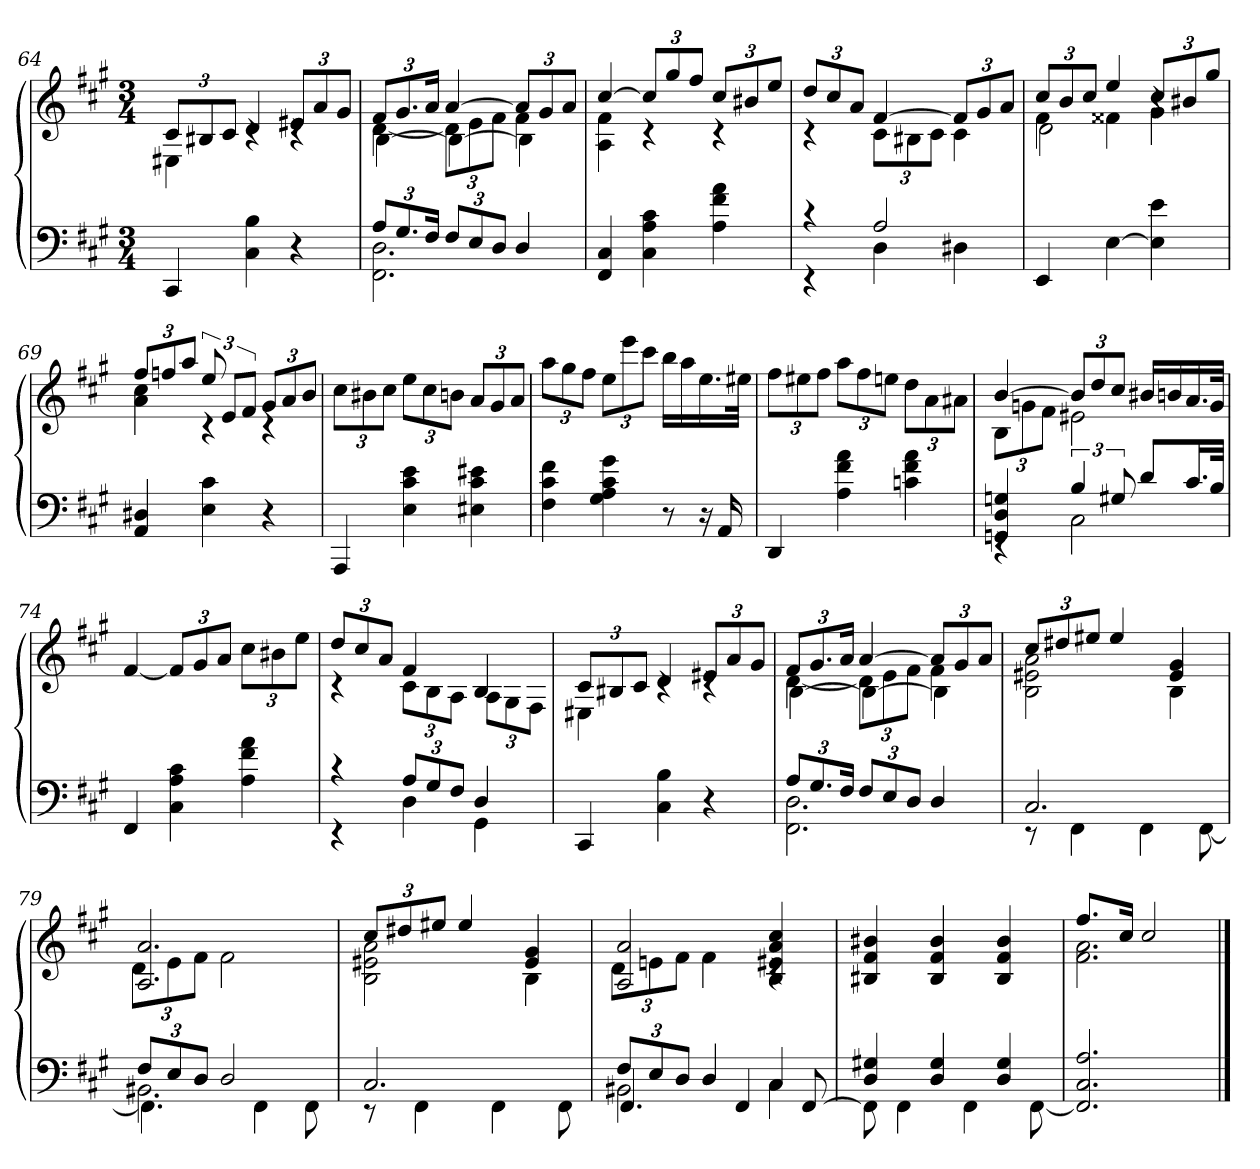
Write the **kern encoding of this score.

**kern	**kern
*part1	*part1
*staff2	*staff1
*clefF4	*clefG2
*k[f#c#g#]	*k[f#c#g#]
*M3/4	*M3/4
=64	=64
*	*^
4CC#	12c#L	4E#X
.	12B#X	.
.	12c#J	.
4C# 4B	4d	4rc
4r	12e#XL	4rc
.	12a	.
.	12g#J	.
=65	=65	=65
*^	*	*^
12AL	2.FF# 2.D	12f#L	[4d	[4B\
12.G#	.	12.g#	.	.
24F#Jk	.	24aJk	.	.
12F#L	.	[4a	12dL]	4B\_
12E	.	.	12e	.
12DJ	.	.	12f#J	.
4D	.	12aL]	4f#	4B\]
.	.	12g#	.	.
.	.	12aJ	.	.
*v	*v	*	*	*
*	*	*v	*v
=66	=66	=66
4FF# 4C#	[4cc#	4A 4f#
4C# 4A 4c#	12cc#L]	4rc
.	12gg#	.
.	12ff#J	.
4A 4f# 4a	12cc#L	4rc
.	12b#X	.
.	12eeJ	.
=67	=67	=67
*^	*	*
4rc	4rEE	12ddL	4rc
.	.	12cc#	.
.	.	12aJ	.
2A	4D	[4f#	12c#L
.	.	.	12B#X
.	.	.	12c#J
.	4D#X	12f#L]	4c#
.	.	12g#	.
.	.	12aJ	.
*v	*v	*	*
=68	=68	=68
*	*	*^
4EE	12cc#L	4f#	2d\
.	12b	.	.
.	12cc#J	.	.
[4E	4ee	4f##X	.
4E] 4e	12cc#L	4g#	4r
.	12b#X	.	.
.	12gg#J	.	.
*	*	*v	*v
=69	=69	=69
4AA 4D#X	12ff#L	4a 4cc#
.	12ffn	.
.	12aaJ	.
4E 4c#	12ee	4rc
.	12eL	.
.	12f#J	.
4r	12g#L	4rc
.	12a	.
.	12bJ	.
*	*v	*v
=70	=70
4AAA	12cc#L
.	12b#X
.	12cc#J
4E 4c# 4e	12eeL
.	12cc#
.	12bnJ
4E#X 4c# 4e#X	12aL
.	12g#
.	12aJ
=71	=71
4F# 4c# 4f#	12aaL
.	12gg#
.	12ff#J
4G# 4A 4c# 4g#	12eeL
.	12eee
.	12ccc#J
8r	16bbLL
.	16aa
16r	16.ee
16AA	.
.	32ee#XJJk
=72	=72
4DD	12ff#L
.	12ee#X
.	12ff#J
4A 4f# 4a	12aaL
.	12ff#
.	12eenJ
4cn 4f# 4a	12ddL
.	12a
.	12a#XJ
=73	=73
*^	*^
4GGn 4D 4Gn	4rEE	[4b	12BL
.	.	.	12gn
.	.	.	12f#J
6B	2C#	12bL]	2e#X
.	.	12dd	.
12G#X	.	12cc#J	.
8dL	.	16b#XLL	.
.	.	16bn	.
16.c#L	.	16.a	.
32BJJk	.	32gJJk	.
*v	*v	*	*
*	*v	*v
=74	=74
4FF#	[4f#
4C# 4A 4c#	12f#L]
.	12g#
.	12aJ
4A 4f# 4a	12cc#L
.	12b#X
.	12eeJ
=75	=75
*^	*^
4rc	4rEE	12ddL	4rc
.	.	12cc#	.
.	.	12aJ	.
12AL	4D	4f#	12c#L
12G#	.	.	12B
12F#J	.	.	12AJ
4D	4GG#	4B	12AL
.	.	.	12G#
.	.	.	12F#J
*v	*v	*	*
=76	=76	=76
4CC#	12c#L	4E#X
.	12B#X	.
.	12c#J	.
4C# 4B	4d	4rc
4r	12e#XL	4rc
.	12a	.
.	12g#J	.
=77	=77	=77
*^	*	*^
12AL	2.FF# 2.D	12f#L	[4d	[4B\
12.G#	.	12.g#	.	.
24F#Jk	.	24aJk	.	.
12F#L	.	[4a	12dL]	4B\_
12E	.	.	12e	.
12DJ	.	.	12f#J	.
4D	.	12aL]	4f#	4B\]
.	.	12g#	.	.
.	.	12aJ	.	.
*	*	*	*v	*v
=78	=78	=78	=78
2.C#	8r	12cc#L	2B 2e#X 2a
.	.	12dd#X	.
.	4FF#\	.	.
.	.	12ee#XJ	.
.	.	4ee#	.
.	4FF#\	.	.
.	.	4e# 4g#	4B
.	[8FF#\	.	.
=79	=79	=79	=79
*	*^	*	*
12F#L	2.BB#X	4.FF#\]	2.A 2.a	12dL
12E	.	.	.	12e
12DJ	.	.	.	12f#J
2D	.	.	.	2f#
.	.	4FF#\	.	.
.	.	8FF#\	.	.
*	*v	*v	*	*
=80	=80	=80	=80
2.C#	8r	12cc#L	2B 2e#X 2a
.	.	12dd#X	.
.	4FF#\	.	.
.	.	12ee#XJ	.
.	.	4ee#	.
.	4FF#\	.	.
.	.	4e# 4g#	4B
.	8FF#\	.	.
=81	=81	=81	=81
*	*^	*	*
12F#L	2BB#X	4.FF#/	2A 2a	12dL
12E	.	.	.	12en
12DJ	.	.	.	12f#J
4D	.	.	.	4f#
.	.	4FF#/	.	.
4C#	4C#	.	4B 4e#X 4a 4cc#	4rc
.	.	[8FF#/	.	.
*	*v	*v	*	*
*	*	*v	*v
=82	=82	=82
4D 4G#X	8FF#]	4B#X 4f# 4b#X
.	4FF#	.
4D 4G#	.	4B# 4f# 4b#
.	4FF#	.
4D 4G#	.	4B# 4f# 4b#
.	[8FF#	.
*v	*v	*
=83	=83
*	*^
2.FF#] 2.C# 2.A	8.ff#L	2.f# 2.a
.	16cc#Jk	.
.	2cc#	.
*	*v	*v
==	==
*-	*-
